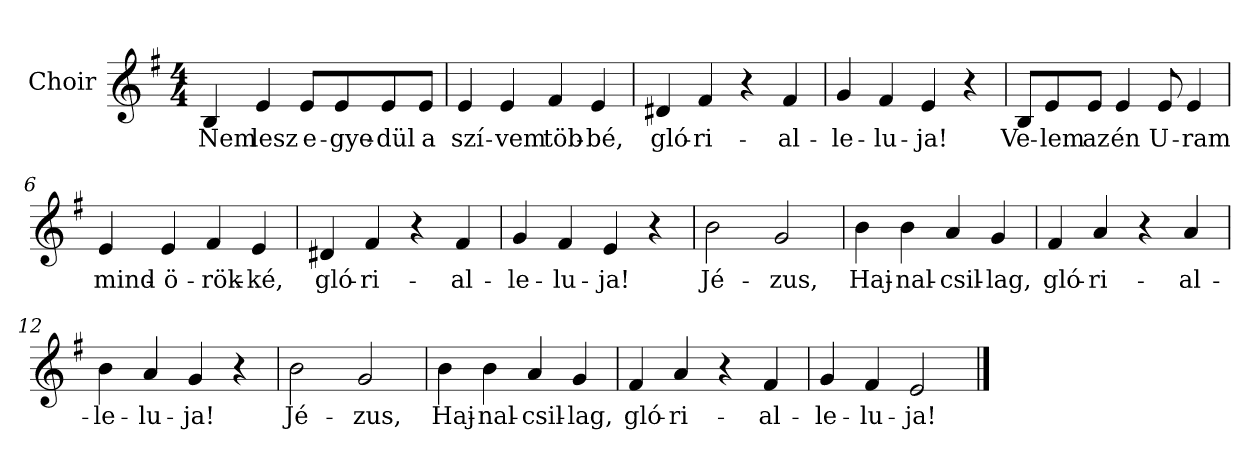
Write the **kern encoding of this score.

**kern	**text
*part1	*part1
*staff1	*staff1
*I"Choir	*
*I'Ch	*
*clefG2	*
*k[f#]	*
*G:	*
*M4/4	*
=1	=1
4B/	Nem
4e/	lesz
8e/L	e-
8e/	-gye-
8e/	-dül
8e/J	a
=2	=2
4e/	szí-
4e/	-vem
4f#/	töb-
4e/	bé,
=3	=3
4d#X/	gló-
4f#/	-ri-
4r	.
4f#/	-al-
=4	=4
4g/	-le-
4f#/	-lu-
4e/	-ja!
4r	.
!!LO:LB:g=z
=5	=5
8B/L	Ve-
8e/	-lem
8e/J	az
4e/	én
8e/	U-
4e/	-ram
=6	=6
4e/	mind-
4e/	-ö-
4f#/	-rök-
4e/	-ké,
=7	=7
4d#X/	gló-
4f#/	-ri-
4r	.
4f#/	-al-
=8	=8
4g/	-le-
4f#/	-lu-
4e/	-ja!
4r	.
!!LO:LB:g=z
=9	=9
2b\	Jé-
2g/	-zus,
=10	=10
4b\	Haj-
4b\	-nal-
4a/	-csil-
4g/	-lag,
=11	=11
4f#/	gló-
4a/	-ri-
4r	.
4a/	-al-
=12	=12
4b\	-le-
4a/	-lu-
4g/	-ja!
4r	.
!!LO:LB:g=z
=13	=13
2b\	Jé-
2g/	-zus,
=14	=14
4b\	Haj-
4b\	-nal-
4a/	-csil-
4g/	-lag,
=15	=15
4f#/	gló-
4a/	ri-
4r	.
4f#/	-al-
=16	=16
4g/	-le-
4f#/	-lu-
2e/	-ja!
==	==
*-	*-
